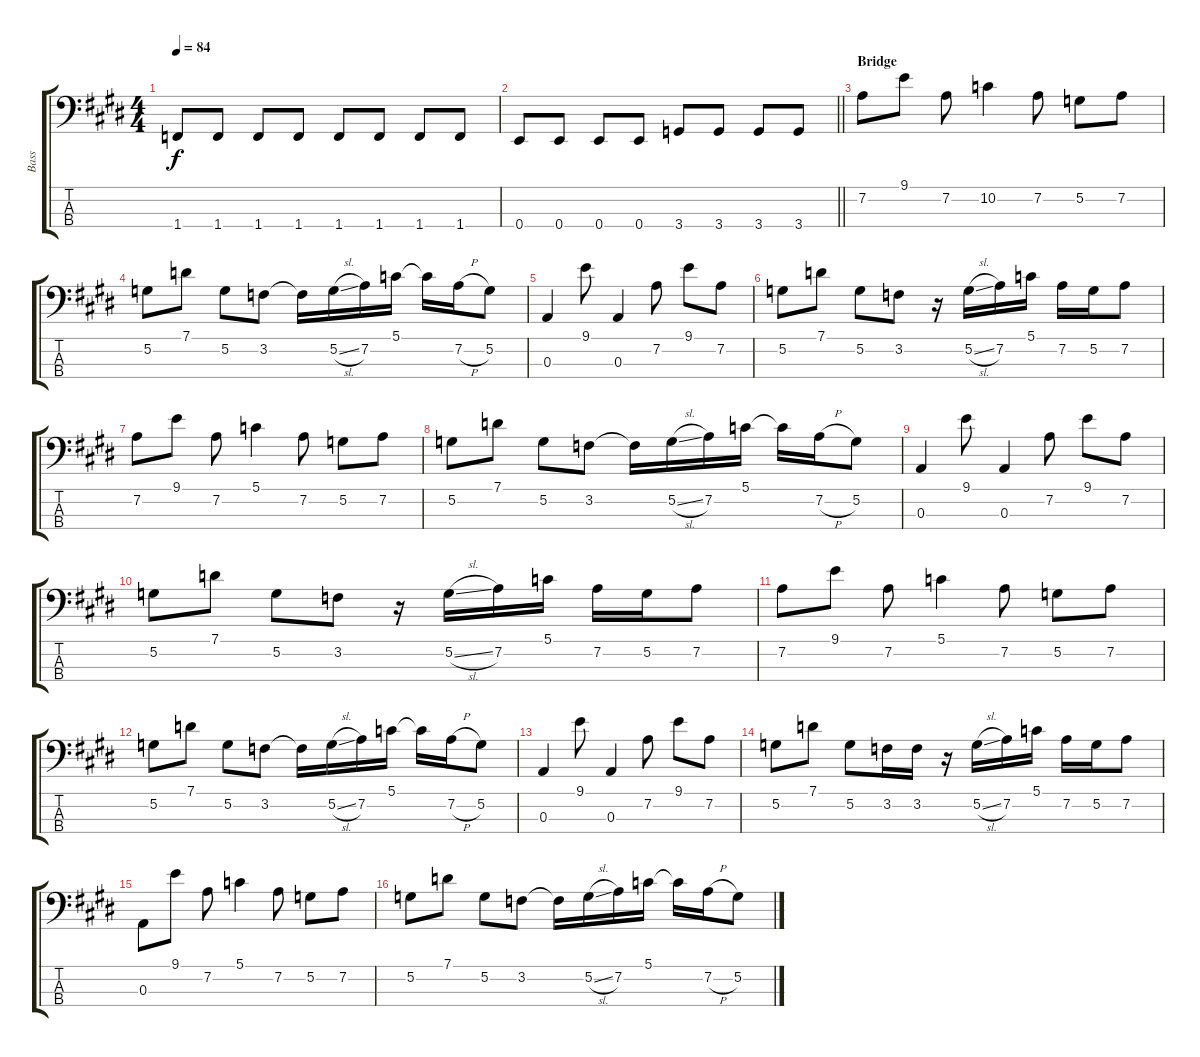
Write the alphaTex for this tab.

\track ("Bass" "Bass") {instrument electricbassfinger}
\staff {score tabs}
\tuning (G2 D2 A1 E1) {hide}
\ts (4 4)
\tempo 84
\clef f4
\ks e
1.4.8{dy f} 1.4.8 1.4.8 1.4.8 1.4.8 1.4.8 1.4.8 1.4.8 |
\barLineRight lightlight
0.4.8 0.4.8 0.4.8 0.4.8 3.4.8 3.4.8 3.4.8 3.4.8 |
\section ("" "Bridge")
7.2.8 9.1.8 7.2.8 10.2.4 7.2.8 5.2.8 7.2.8 |
5.2.8 7.1.8 5.2.8 3.2.8 3.2{t}.16 5.2{sl}.16 7.2.16 5.1.16 5.1{t}.16 7.2{h}.16 5.2.8 |
0.3.4 9.1.8 0.3.4 7.2.8 9.1.8 7.2.8 |
5.2.8 7.1.8 5.2.8 3.2.8 r.16 5.2{sl}.16 7.2.16 5.1.16 7.2.16 5.2.16 7.2.8 |
7.2.8 9.1.8 7.2.8 5.1.4 7.2.8 5.2.8 7.2.8 |
5.2.8 7.1.8 5.2.8 3.2.8 3.2{t}.16 5.2{sl}.16 7.2.16 5.1.16 5.1{t}.16 7.2{h}.16 5.2.8 |
0.3.4 9.1.8 0.3.4 7.2.8 9.1.8 7.2.8 |
5.2.8 7.1.8 5.2.8 3.2.8 r.16 5.2{sl}.16 7.2.16 5.1.16 7.2.16 5.2.16 7.2.8 |
7.2.8 9.1.8 7.2.8 5.1.4 7.2.8 5.2.8 7.2.8 |
5.2.8 7.1.8 5.2.8 3.2.8 3.2{t}.16 5.2{sl}.16 7.2.16 5.1.16 5.1{t}.16 7.2{h}.16 5.2.8 |
0.3.4 9.1.8 0.3.4 7.2.8 9.1.8 7.2.8 |
5.2.8 7.1.8 5.2.8 3.2.16 3.2.16 r.16 5.2{sl}.16 7.2.16 5.1.16 7.2.16 5.2.16 7.2.8 |
0.3.8 9.1.8 7.2.8 5.1.4 7.2.8 5.2.8 7.2.8 |
5.2.8 7.1.8 5.2.8 3.2.8 3.2{t}.16 5.2{sl}.16 7.2.16 5.1.16 5.1{t}.16 7.2{h}.16 5.2.8
